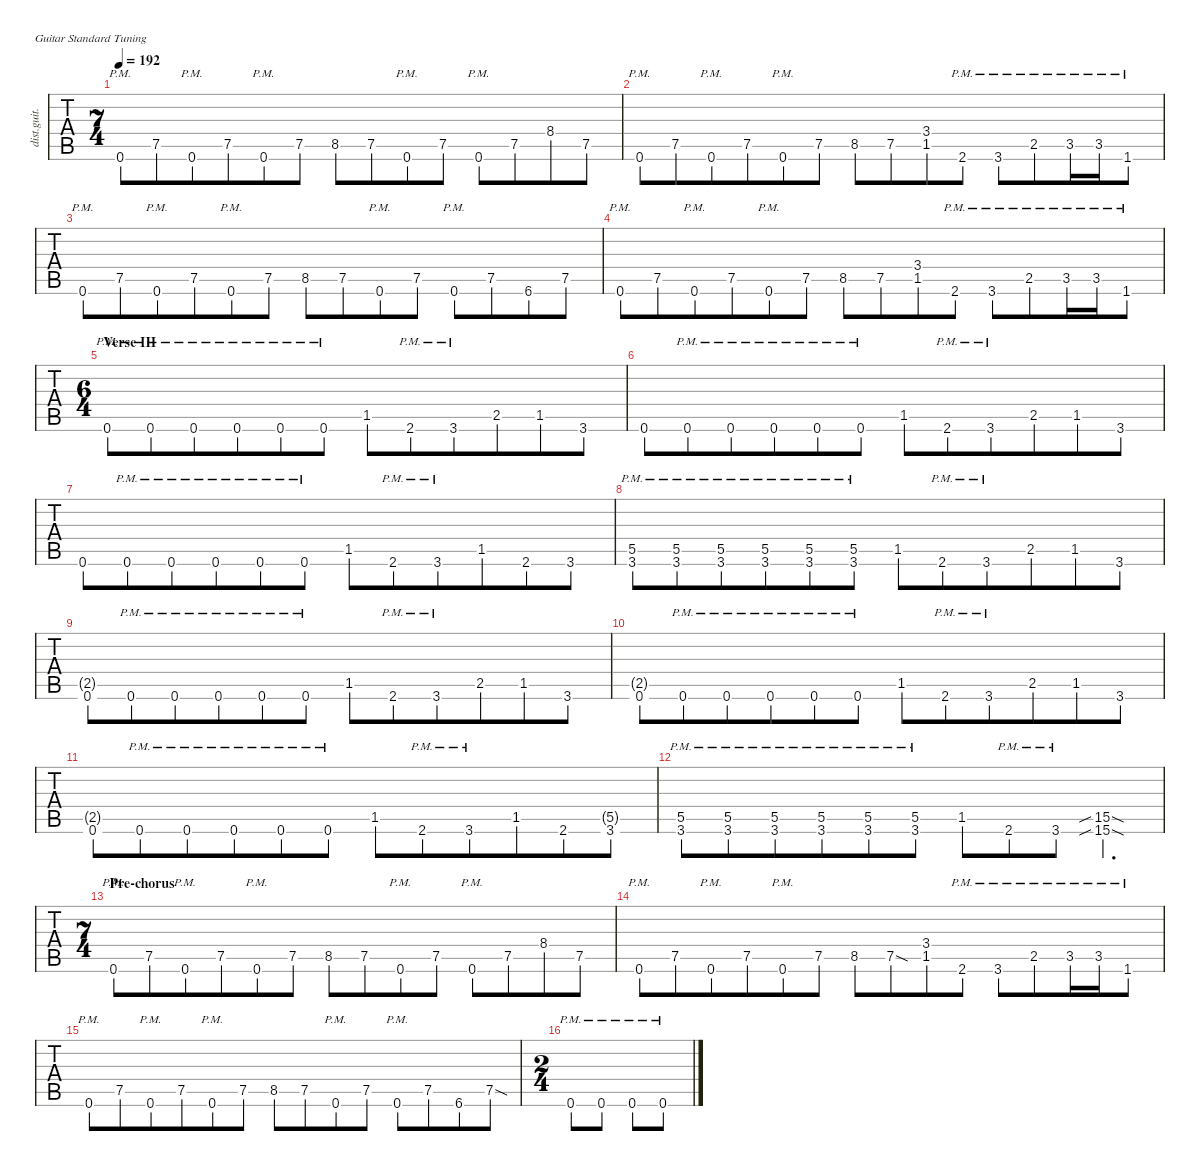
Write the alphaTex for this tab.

\defaultSystemsLayout 4
\hideDynamics
\bracketExtendMode nobrackets
\otherSystemsTrackNameOrientation horizontal
\track ("Rhythm Guitar (Kirk)" "dist.guit.") {defaultSystemsLayout 4 multiBarRest instrument distortionguitar}
\staff {tabs}
\tuning (E4 B3 G3 D3 A2 E2)
\ts (7 4)
\beaming (8 6 4 4)
\tempo 192
\clef g2
\ks c
0.6{pm}.8{dy mf} 7.5.8 0.6{pm}.8 7.5.8 0.6{pm}.8 7.5.8 8.5.8 7.5.8 0.6{pm}.8 7.5.8 0.6{pm}.8 7.5.8 8.4{acc #}.8 7.5.8 |
0.6{pm}.8 7.5.8 0.6{pm}.8 7.5.8 0.6{pm}.8 7.5.8 8.5.8 7.5.8 (1.5{acc #} 3.4).8 2.6{pm acc #}.8 3.6{pm}.8 2.5{pm}.8 3.5{pm}.16 3.5{pm}.16 1.6{pm}.8 |
0.6{pm}.8 7.5.8 0.6{pm}.8 7.5.8 0.6{pm}.8 7.5.8 8.5.8 7.5.8 0.6{pm}.8 7.5.8 0.6{pm}.8 7.5.8 6.6{acc #}.8 7.5.8 |
0.6{pm}.8 7.5.8 0.6{pm}.8 7.5.8 0.6{pm}.8 7.5.8 8.5.8 7.5.8 (1.5{acc #} 3.4).8 2.6{pm acc #}.8 3.6{pm}.8 2.5{pm}.8 3.5{pm}.16 3.5{pm}.16 1.6{pm}.8 |
\ts (6 4)
\beaming (8 6 6)
\section ("" "Verse III")
0.6{pm}.8 0.6{pm}.8 0.6{pm}.8 0.6{pm}.8 0.6{pm}.8 0.6{pm}.8 1.5{acc #}.8 2.6{pm acc #}.8 3.6{pm}.8 2.5.8 1.5{acc #}.8 3.6.8 |
0.6.8 0.6{pm}.8 0.6{pm}.8 0.6{pm}.8 0.6{pm}.8 0.6{pm}.8 1.5{acc #}.8 2.6{pm acc #}.8 3.6{pm}.8 2.5.8 1.5{acc #}.8 3.6.8 |
0.6.8 0.6{pm}.8 0.6{pm}.8 0.6{pm}.8 0.6{pm}.8 0.6{pm}.8 1.5{acc #}.8 2.6{pm acc #}.8 3.6{pm}.8 1.5{acc #}.8 2.6{acc #}.8 3.6.8 |
(3.6{pm} 5.5{pm}).8 (3.6{pm} 5.5{pm}).8 (3.6{pm} 5.5{pm}).8 (3.6{pm} 5.5{pm}).8 (3.6{pm} 5.5{pm}).8 (3.6{pm} 5.5{pm}).8 1.5{acc #}.8 2.6{pm acc #}.8 3.6{pm}.8 2.5.8 1.5{acc #}.8 3.6.8 |
(0.6 2.5{g}).8 0.6{pm}.8 0.6{pm}.8 0.6{pm}.8 0.6{pm}.8 0.6{pm}.8 1.5{acc #}.8 2.6{pm acc #}.8 3.6{pm}.8 2.5.8 1.5{acc #}.8 3.6.8 |
(0.6 2.5{g}).8 0.6{pm}.8 0.6{pm}.8 0.6{pm}.8 0.6{pm}.8 0.6{pm}.8 1.5{acc #}.8 2.6{pm acc #}.8 3.6{pm}.8 2.5.8 1.5{acc #}.8 3.6.8 |
(0.6 2.5{g}).8 0.6{pm}.8 0.6{pm}.8 0.6{pm}.8 0.6{pm}.8 0.6{pm}.8 1.5{acc #}.8 2.6{pm acc #}.8 3.6{pm}.8 1.5{acc #}.8 2.6{acc #}.8 (3.6 5.5{g}).8 |
(3.6{pm} 5.5{pm}).8 (3.6{pm} 5.5{pm}).8 (3.6{pm} 5.5{pm}).8 (3.6{pm} 5.5{pm}).8 (3.6{pm} 5.5{pm}).8 (3.6{pm} 5.5{pm}).8 1.5{acc #}.8 2.6{pm acc #}.8 3.6{pm}.8 (15.5{sib sod} 15.6{sib sod}).4{d} |
\ts (7 4)
\beaming (8 6 4 4)
\section ("" "Pre-chorus")
0.6{pm}.8 7.5.8 0.6{pm}.8 7.5.8 0.6{pm}.8 7.5.8 8.5.8 7.5.8 0.6{pm}.8 7.5.8 0.6{pm}.8 7.5.8 8.4{acc #}.8 7.5.8 |
0.6{pm}.8 7.5.8 0.6{pm}.8 7.5.8 0.6{pm}.8 7.5.8 8.5.8 7.5{sod}.8 (1.5{acc #} 3.4).8 2.6{pm acc #}.8 3.6{pm}.8 2.5{pm}.8 3.5{pm}.16 3.5{pm}.16 1.6{pm}.8 |
0.6{pm}.8 7.5.8 0.6{pm}.8 7.5.8 0.6{pm}.8 7.5.8 8.5.8 7.5.8 0.6{pm}.8 7.5.8 0.6{pm}.8 7.5.8 6.6{acc #}.8 7.5{sod}.8 |
\ts (2 4)
\beaming (8 2 2)
0.6{pm}.8 0.6{pm}.8 0.6{pm}.8 0.6{pm}.8
